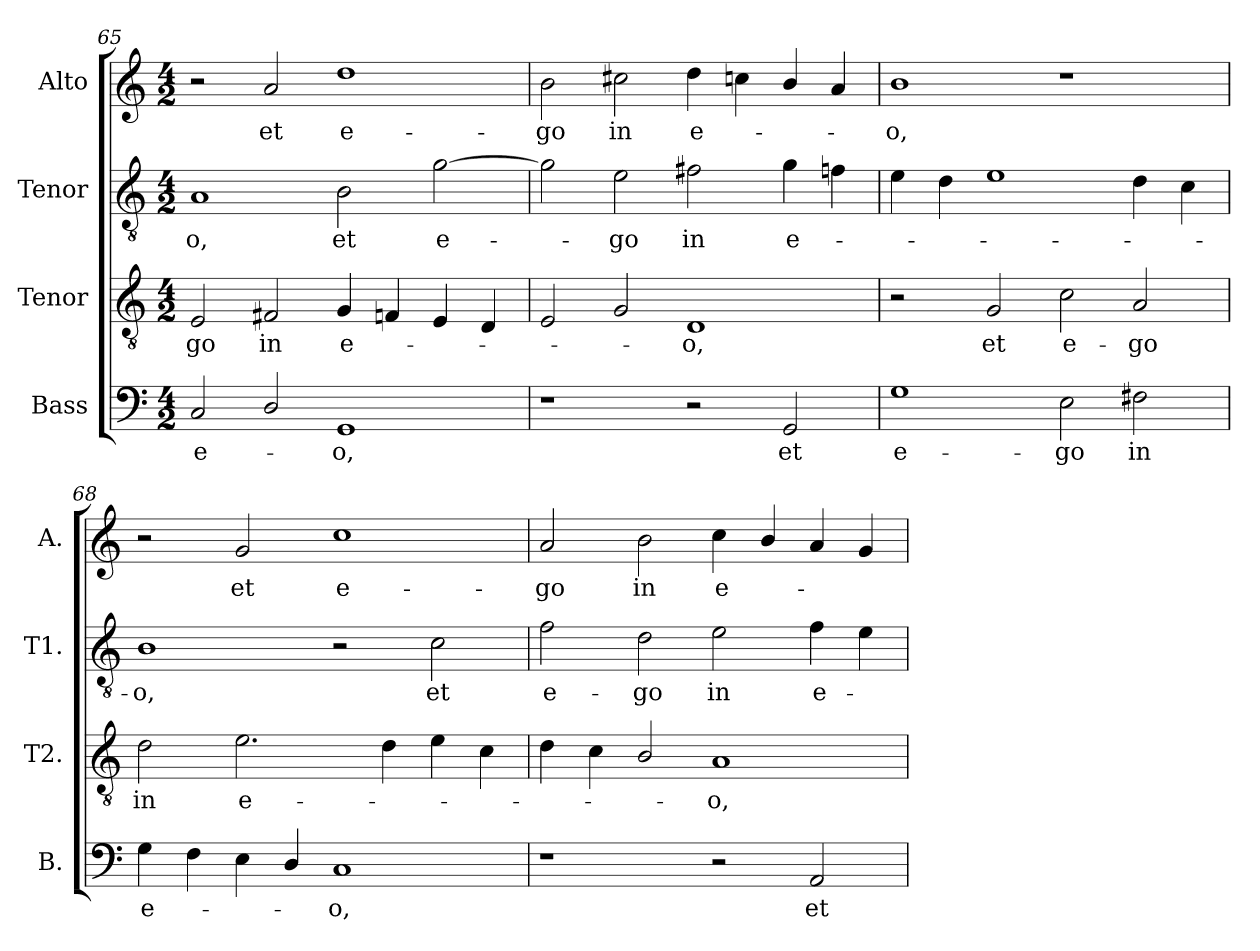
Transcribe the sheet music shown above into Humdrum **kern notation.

**kern	**text	**kern	**text	**kern	**text	**kern	**text
*part4	*part4	*part3	*part3	*part2	*part2	*part1	*part1
*staff4	*staff4	*staff3	*staff3	*staff2	*staff2	*staff1	*staff1
*I"Bass	*	*I"Tenor	*	*I"Tenor	*	*I"Alto	*
*I'B.	*	*I'T2.	*	*I'T1.	*	*I'A.	*
!!LO:LB:g=z
*clefF4	*	*clefGv2	*	*clefGv2	*	*clefG2	*
*	*	*ITrd7c12	*	*ITrd7c12	*	*	*
*k[]	*	*k[]	*	*k[]	*	*k[]	*
*C:	*	*C:	*	*C:	*	*C:	*
*M4/2	*	*M4/2	*	*M4/2	*	*M4/2	*
=65	=65	=65	=65	=65	=65	=65	=65
!	!LO:LY:b:color=#000000	!	!	!	!	!	!
!	!	!	!LO:LY:b:color=#000000	!	!	!	!
!	!	!	!	!	!LO:LY:b:color=#000000	!	!
2Ci/	e-	2EEi/	-go	1AAi	-o,	2r	.
!	!	!	!LO:LY:b:color=#000000	!	!	!	!
!	!	!	!	!	!	!	!LO:LY:b:color=#000000
2Di/	.	2FF#Xi/	in	.	.	2ai/	et
!	!LO:LY:b:color=#000000	!	!	!	!	!	!
!	!	!	!LO:LY:b:color=#000000	!	!	!	!
!	!	!	!	!	!LO:LY:b:color=#000000	!	!
!	!	!	!	!	!	!	!LO:LY:b:color=#000000
1GGi	-o,	4GGi/	e-	2BBi\	et	1ddi	e-
.	.	4FFni/	.	.	.	.	.
!	!	!	!	!	!LO:LY:b:color=#000000	!	!
.	.	4EEi/	.	[2Gi\	e-	.	.
.	.	4DDi/	.	.	.	.	.
=66	=66	=66	=66	=66	=66	=66	=66
!	!	!	!	!	!	!	!LO:LY:b:color=#000000
1r	.	2EEi/	.	2Gi\]	.	2bi\	-go
!	!	!	!	!	!LO:LY:b:color=#000000	!	!
!	!	!	!	!	!	!	!LO:LY:b:color=#000000
.	.	2GGi/	.	2Ei\	-go	2cc#Xi\	in
!	!	!	!LO:LY:b:color=#000000	!	!	!	!
!	!	!	!	!	!LO:LY:b:color=#000000	!	!
!	!	!	!	!	!	!	!LO:LY:b:color=#000000
2r	.	1DDi	-o,	2F#Xi\	in	4ddi\	e-
.	.	.	.	.	.	4ccni\	.
!	!LO:LY:b:color=#000000	!	!	!	!	!	!
!	!	!	!	!	!LO:LY:b:color=#000000	!	!
2GGi/	et	.	.	4Gi\	e-	4bi/	.
.	.	.	.	4Fni\	.	4ai/	.
=67	=67	=67	=67	=67	=67	=67	=67
!	!LO:LY:b:color=#000000	!	!	!	!	!	!
!	!	!	!	!	!	!	!LO:LY:b:color=#000000
1Gi	e-	2r	.	4Ei\	.	1bi	-o,
.	.	.	.	4Di\	.	.	.
!	!	!	!LO:LY:b:color=#000000	!	!	!	!
.	.	2GGi/	et	1Ei	.	.	.
!	!LO:LY:b:color=#000000	!	!	!	!	!	!
!	!	!	!LO:LY:b:color=#000000	!	!	!	!
2Ei\	-go	2Ci\	e-	.	.	1r	.
!	!LO:LY:b:color=#000000	!	!	!	!	!	!
!	!	!	!LO:LY:b:color=#000000	!	!	!	!
2F#Xi\	in	2AAi/	-go	4Di\	.	.	.
.	.	.	.	4Ci\	.	.	.
=68	=68	=68	=68	=68	=68	=68	=68
!	!LO:LY:b:color=#000000	!	!	!	!	!	!
!	!	!	!LO:LY:b:color=#000000	!	!	!	!
!	!	!	!	!	!LO:LY:b:color=#000000	!	!
4Gi\	e-	2Di\	in	1BBi	-o,	2r	.
4Fi\	.	.	.	.	.	.	.
!	!	!	!LO:LY:b:color=#000000	!	!	!	!
!	!	!	!	!	!	!	!LO:LY:b:color=#000000
4Ei\	.	2.Ei\	e-	.	.	2gi/	et
4Di/	.	.	.	.	.	.	.
!	!LO:LY:b:color=#000000	!	!	!	!	!	!
!	!	!	!	!	!	!	!LO:LY:b:color=#000000
1Ci	-o,	.	.	2r	.	1cci	e-
.	.	4Di\	.	.	.	.	.
!	!	!	!	!	!LO:LY:b:color=#000000	!	!
.	.	4Ei\	.	2Ci\	et	.	.
.	.	4Ci\	.	.	.	.	.
!!LO:LB:g=z
=69	=69	=69	=69	=69	=69	=69	=69
!	!	!	!	!	!LO:LY:b:color=#000000	!	!
!	!	!	!	!	!	!	!LO:LY:b:color=#000000
1r	.	4Di\	.	2Fi\	e-	2ai/	-go
.	.	4Ci\	.	.	.	.	.
!	!	!	!	!	!LO:LY:b:color=#000000	!	!
!	!	!	!	!	!	!	!LO:LY:b:color=#000000
.	.	2BBi/	.	2Di\	-go	2bi\	in
!	!	!	!LO:LY:b:color=#000000	!	!	!	!
!	!	!	!	!	!LO:LY:b:color=#000000	!	!
!	!	!	!	!	!	!	!LO:LY:b:color=#000000
2r	.	1AAi	-o,	2Ei\	in	4cci\	e-
.	.	.	.	.	.	4bi/	.
!	!LO:LY:b:color=#000000	!	!	!	!	!	!
!	!	!	!	!	!LO:LY:b:color=#000000	!	!
2AAi/	et	.	.	4Fi\	e-	4ai/	.
.	.	.	.	4Ei\	.	4gi/	.
=	=	=	=	=	=	=	=
*-	*-	*-	*-	*-	*-	*-	*-
